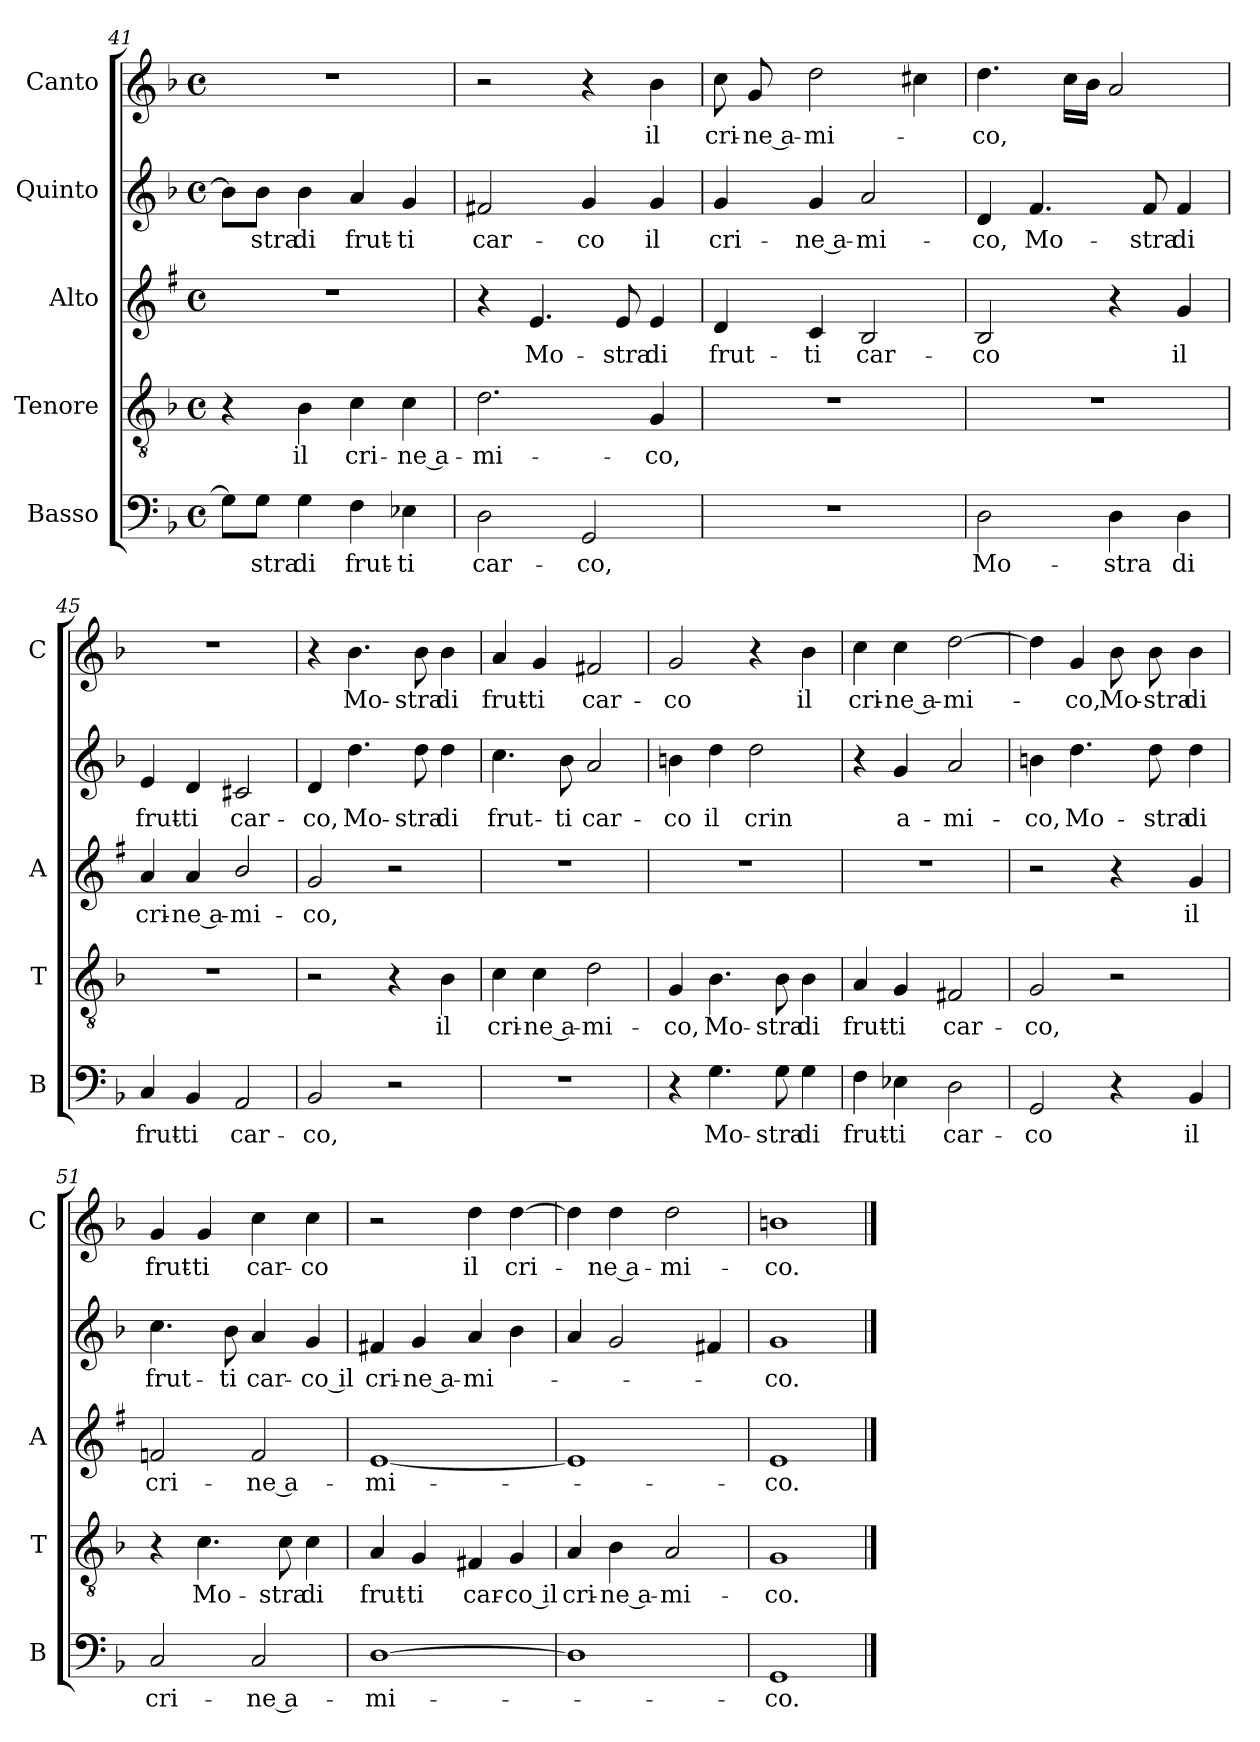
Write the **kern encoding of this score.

**kern	**text	**kern	**text	**kern	**text	**kern	**text	**kern	**text
*part5	*part5	*part4	*part4	*part3	*part3	*part2	*part2	*part1	*part1
*staff5	*staff5	*staff4	*staff4	*staff3	*staff3	*staff2	*staff2	*staff1	*staff1
*I"Basso	*	*I"Tenore	*	*I"Alto	*	*I"Quinto	*	*I"Canto	*
*I'B	*	*I'T	*	*I'A	*	*	*	*I'C	*
*clefF4	*	*clefGv2	*	*clefG2	*	*clefG2	*	*clefG2	*
*	*	*	*	*ITrd1c2	*	*	*	*	*
*k[b-]	*	*k[b-]	*	*k[b-]	*	*k[b-]	*	*k[b-]	*
*F:	*	*F:	*	*F:	*	*F:	*	*F:	*
*M4/4	*	*M4/4	*	*M4/4	*	*M4/4	*	*M4/4	*
*met(c)	*	*met(c)	*	*met(c)	*	*met(c)	*	*met(c)	*
=41	=41	=41	=41	=41	=41	=41	=41	=41	=41
8G\L]	.	4r	.	1r	.	8b-\L]	.	1r	.
!	!LO:LY:b	!	!	!	!	!	!LO:LY:b	!	!
8G\J	-stra	.	.	.	.	8b-\J	-stra	.	.
!	!LO:LY:b	!	!LO:LY:b	!	!	!	!LO:LY:b	!	!
4G\	di	4B-\	il	.	.	4b-\	di	.	.
!	!LO:LY:b	!	!LO:LY:b	!	!	!	!LO:LY:b	!	!
4F\	frut-	4c\	cri-	.	.	4a/	frut-	.	.
!	!LO:LY:b	!	!LO:LY:b	!	!	!	!LO:LY:b	!	!
4E-X\	-ti	4c\	-ne a-	.	.	4g/	-ti	.	.
!!LO:PB:g=z
=42	=42	=42	=42	=42	=42	=42	=42	=42	=42
!	!LO:LY:b	!	!LO:LY:b	!	!	!	!LO:LY:b	!	!
2D\	car-	2.d\	-mi-	4r	.	2f#X/	car-	2r	.
!	!	!	!	!	!LO:LY:b	!	!	!	!
.	.	.	.	4.d/	Mo-	.	.	.	.
!	!LO:LY:b	!	!	!	!	!	!LO:LY:b	!	!
2GG/	-co,	.	.	.	.	4g/	-co	4r	.
!	!	!	!	!	!LO:LY:b	!	!	!	!
.	.	.	.	8d/	-stra	.	.	.	.
!	!	!	!LO:LY:b	!	!LO:LY:b	!	!LO:LY:b	!	!LO:LY:b
.	.	4G/	-co,	4d/	di	4g/	il	4b-\	il
=43	=43	=43	=43	=43	=43	=43	=43	=43	=43
!	!	!	!	!	!LO:LY:b	!	!LO:LY:b	!	!LO:LY:b
1r	.	1r	.	4c/	frut-	4g/	cri-	8cc\	cri-
!	!	!	!	!	!	!	!	!	!LO:LY:b
.	.	.	.	.	.	.	.	8g/	-ne a-
!	!	!	!	!	!LO:LY:b	!	!LO:LY:b	!	!LO:LY:b
.	.	.	.	4B-/	-ti	4g/	-ne a-	2dd\	-mi-
!	!	!	!	!	!LO:LY:b	!	!LO:LY:b	!	!
.	.	.	.	2A/	car-	2a/	-mi-	.	.
.	.	.	.	.	.	.	.	4cc#X\	.
=44	=44	=44	=44	=44	=44	=44	=44	=44	=44
!	!LO:LY:b	!	!	!	!LO:LY:b	!	!LO:LY:b	!	!LO:LY:b
2D\	Mo-	1r	.	2A/	-co	4d/	-co,	4.dd\	-co,
!	!	!	!	!	!	!	!LO:LY:b	!	!
.	.	.	.	.	.	4.f/	Mo-	.	.
.	.	.	.	.	.	.	.	16cc\LL	.
.	.	.	.	.	.	.	.	16b-\JJ	.
!	!LO:LY:b	!	!	!	!	!	!	!	!
4D\	-stra	.	.	4r	.	.	.	2a/	.
!	!	!	!	!	!	!	!LO:LY:b	!	!
.	.	.	.	.	.	8f/	-stra	.	.
!	!LO:LY:b	!	!	!	!LO:LY:b	!	!LO:LY:b	!	!
4D\	di	.	.	4f/	il	4f/	di	.	.
=45	=45	=45	=45	=45	=45	=45	=45	=45	=45
!	!LO:LY:b	!	!	!	!LO:LY:b	!	!LO:LY:b	!	!
4C/	frut-	1r	.	4g/	cri-	4e/	frut-	1r	.
!	!LO:LY:b	!	!	!	!LO:LY:b	!	!LO:LY:b	!	!
4BB-/	-ti	.	.	4g/	-ne a-	4d/	-ti	.	.
!	!LO:LY:b	!	!	!	!LO:LY:b	!	!LO:LY:b	!	!
2AA/	car-	.	.	2a/	-mi-	2c#X/	car-	.	.
=46	=46	=46	=46	=46	=46	=46	=46	=46	=46
!	!LO:LY:b	!	!	!	!LO:LY:b	!	!LO:LY:b	!	!
2BB-/	-co,	2r	.	2f/	-co,	4d/	-co,	4r	.
!	!	!	!	!	!	!	!LO:LY:b	!	!LO:LY:b
.	.	.	.	.	.	4.dd\	Mo-	4.b-\	Mo-
2r	.	4r	.	2r	.	.	.	.	.
!	!	!	!	!	!	!	!LO:LY:b	!	!LO:LY:b
.	.	.	.	.	.	8dd\	-stra	8b-\	-stra
!	!	!	!LO:LY:b	!	!	!	!LO:LY:b	!	!LO:LY:b
.	.	4B-\	il	.	.	4dd\	di	4b-\	di
=47	=47	=47	=47	=47	=47	=47	=47	=47	=47
!	!	!	!LO:LY:b	!	!	!	!LO:LY:b	!	!LO:LY:b
1r	.	4c\	cri-	1r	.	4.cc\	frut-	4a/	frut-
!	!	!	!LO:LY:b	!	!	!	!	!	!LO:LY:b
.	.	4c\	-ne a-	.	.	.	.	4g/	-ti
!	!	!	!	!	!	!	!LO:LY:b	!	!
.	.	.	.	.	.	8b-\	-ti	.	.
!	!	!	!LO:LY:b	!	!	!	!LO:LY:b	!	!LO:LY:b
.	.	2d\	-mi-	.	.	2a/	car-	2f#X/	car-
=48	=48	=48	=48	=48	=48	=48	=48	=48	=48
!	!	!	!LO:LY:b	!	!	!	!LO:LY:b	!	!LO:LY:b
4r	.	4G/	-co,	1r	.	4bn\	-co	2g/	-co
!	!LO:LY:b	!	!LO:LY:b	!	!	!	!LO:LY:b	!	!
4.G\	Mo-	4.B-\	Mo-	.	.	4dd\	il	.	.
!	!	!	!	!	!	!	!LO:LY:b	!	!
.	.	.	.	.	.	2dd\	crin	4r	.
!	!LO:LY:b	!	!LO:LY:b	!	!	!	!	!	!
8G\	-stra	8B-\	-stra	.	.	.	.	.	.
!	!LO:LY:b	!	!LO:LY:b	!	!	!	!	!	!LO:LY:b
4G\	di	4B-\	di	.	.	.	.	4b-\	il
!!LO:LB:g=z
=49	=49	=49	=49	=49	=49	=49	=49	=49	=49
!	!LO:LY:b	!	!LO:LY:b	!	!	!	!	!	!LO:LY:b
4F\	frut-	4A/	frut-	1r	.	4r	.	4cc\	cri-
!	!LO:LY:b	!	!LO:LY:b	!	!	!	!LO:LY:b	!	!LO:LY:b
4E-X\	-ti	4G/	-ti	.	.	4g/	a-	4cc\	-ne a-
!	!LO:LY:b	!	!LO:LY:b	!	!	!	!LO:LY:b	!	!LO:LY:b
2D\	car-	2F#X/	car-	.	.	2a/	-mi-	[2dd\	-mi-
=50	=50	=50	=50	=50	=50	=50	=50	=50	=50
!	!LO:LY:b	!	!LO:LY:b	!	!	!	!LO:LY:b	!	!
2GG/	-co	2G/	-co,	2r	.	4bn\	-co,	4dd\]	.
!	!	!	!	!	!	!	!LO:LY:b	!	!LO:LY:b
.	.	.	.	.	.	4.dd\	Mo-	4g/	-co,
!	!	!	!	!	!	!	!	!	!LO:LY:b
4r	.	2r	.	4r	.	.	.	8b-\	Mo-
!	!	!	!	!	!	!	!LO:LY:b	!	!LO:LY:b
.	.	.	.	.	.	8dd\	-stra	8b-\	-stra
!	!LO:LY:b	!	!	!	!LO:LY:b	!	!LO:LY:b	!	!LO:LY:b
4BB-/	il	.	.	4f/	il	4dd\	di	4b-\	di
=51	=51	=51	=51	=51	=51	=51	=51	=51	=51
!	!LO:LY:b	!	!	!	!LO:LY:b	!	!LO:LY:b	!	!LO:LY:b
2C/	cri-	4r	.	2e-X/	cri-	4.cc\	frut-	4g/	frut-
!	!	!	!LO:LY:b	!	!	!	!	!	!LO:LY:b
.	.	4.c\	Mo-	.	.	.	.	4g/	-ti
!	!	!	!	!	!	!	!LO:LY:b	!	!
.	.	.	.	.	.	8b-\	-ti	.	.
!	!LO:LY:b	!	!	!	!LO:LY:b	!	!LO:LY:b	!	!LO:LY:b
2C/	-ne a-	.	.	2e-/	-ne a-	4a/	car-	4cc\	car-
!	!	!	!LO:LY:b	!	!	!	!	!	!
.	.	8c\	-stra	.	.	.	.	.	.
!	!	!	!LO:LY:b	!	!	!	!LO:LY:b	!	!LO:LY:b
.	.	4c\	di	.	.	4g/	-co il	4cc\	-co
=52	=52	=52	=52	=52	=52	=52	=52	=52	=52
!	!LO:LY:b	!	!LO:LY:b	!	!LO:LY:b	!	!LO:LY:b	!	!
[1D	-mi-	4A/	frut-	[1d	-mi-	4f#X/	cri-	2r	.
!	!	!	!LO:LY:b	!	!	!	!LO:LY:b	!	!
.	.	4G/	-ti	.	.	4g/	-ne a-	.	.
!	!	!	!LO:LY:b	!	!	!	!LO:LY:b	!	!LO:LY:b
.	.	4F#X/	car-	.	.	4a/	-mi-	4dd\	il
!	!	!	!LO:LY:b	!	!	!	!	!	!LO:LY:b
.	.	4G/	-co il	.	.	4b-\	.	[4dd\	cri-
=53	=53	=53	=53	=53	=53	=53	=53	=53	=53
!	!	!	!LO:LY:b	!	!	!	!	!	!
1D]	.	4A/	cri-	1d]	.	4a/	.	4dd\]	.
!	!	!	!LO:LY:b	!	!	!	!	!	!LO:LY:b
.	.	4B-\	-ne a-	.	.	2g/	.	4dd\	-ne a-
!	!	!	!LO:LY:b	!	!	!	!	!	!LO:LY:b
.	.	2A/	-mi-	.	.	.	.	2dd\	-mi-
.	.	.	.	.	.	4f#X/	.	.	.
=54	=54	=54	=54	=54	=54	=54	=54	=54	=54
!	!LO:LY:b	!	!LO:LY:b	!	!LO:LY:b	!	!LO:LY:b	!	!LO:LY:b
1GG	-co.	1G	-co.	1d	-co.	1g	-co.	1bn	-co.
==	==	==	==	==	==	==	==	==	==
*-	*-	*-	*-	*-	*-	*-	*-	*-	*-
